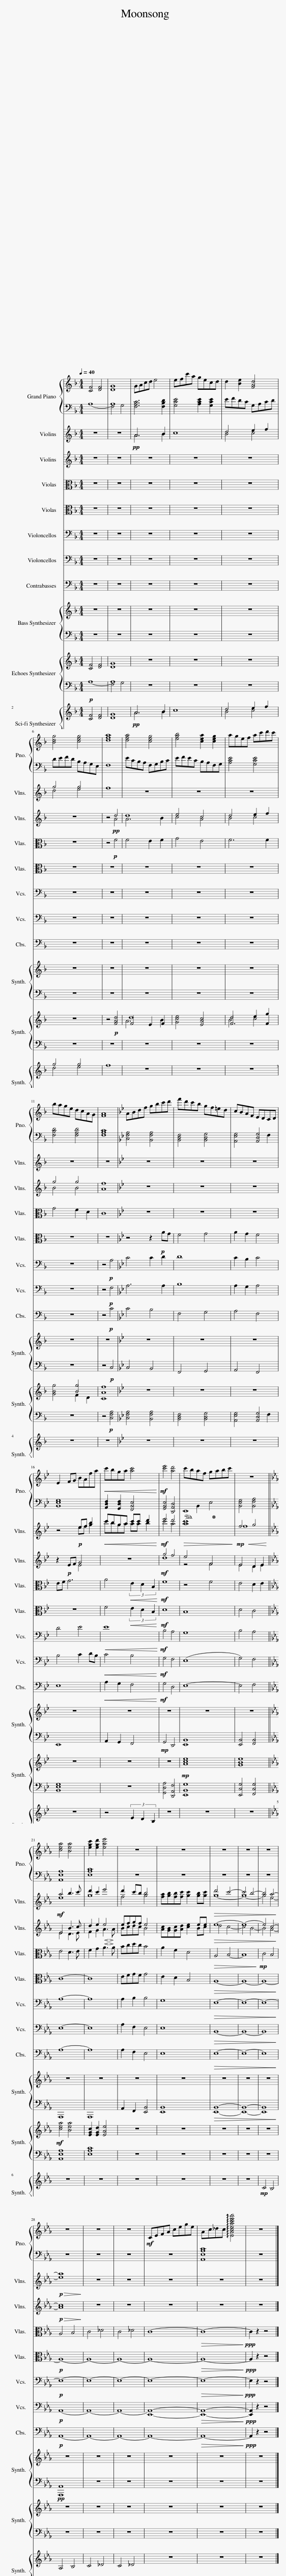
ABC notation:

X:1
%%score { 1 | ( 2 3 ) } ( 4 5 ) ( 6 7 ) 8 9 10 11 12 13 { ( 14 17 18 ) | ( 15 16 ) } { ( 19 22 ) | ( 20 21 ) }
L:1/8
Q:1/4=40
M:4/4
I:linebreak $
K:F
V:1 treble
V:2 bass
V:3 bass
V:4 treble
V:5 treble
V:6 treble
V:7 treble
V:8 alto
V:9 alto
V:10 bass
V:11 bass
V:12 bass transpose=-12
V:13 bass
V:14 treble
V:17 treble
V:18 treble
V:15 bass
V:16 bass
V:19 treble
V:22 treble
V:20 bass
V:21 bass
V:1
 [CF]4 [DF]4 | [DG]8 | GAcd e4 | efc'a gecd | d2 [Be]2 [FAd]4 |$ %5
 [Bdg]4 [ceg]4 | [dfa]8 | [dfa]4 [ceg]4 | [egb]4 [cea]2 [ceg]2 | agef ac'd'c' |$ %10
 bage dcAG | [FA]8 |[K:Bb] ABdf gbc'd' | f'd'c'b gf=ed | cBAF EDCD |$ %15
 E2 FG BAfa |!<(! c'bga [ac']4!<)! |!mf! [c'e']4 [ad']4 | c'baf gabc' | z8 ||$ %20
[K:Eb] [cea]4 [Bea]4 | [egc']2 [egd']2 [eae']4 | z8 | z8 | z8 | %25
 z8 | z8 |$ z8 | z8 | z8 | %30
!mf! CEFA cege | Ac_dc !arpeggio![EAceac'e'a']4 | z8 |] %33
V:2
 A,8- | A,8 | [F,A,C]6 [F,B,D]2 | [G,CE]4 [A,CE]2 [G,CE]2 | EFDC G,A,CD |$ %5
 DEFD B,A,G,E, | F,8 | ECB,A, F,G,B,C | EFEC B,A,F,G, | [A,CE]4 [G,CE]4 |$ %10
 [F,B,D]4 [F,A,D]4 | [F,A,C]8 |[K:Bb] [C,F,A,]4 [B,,F,A,]4 | [B,,D,F,]4 [B,,D,G,]4 | [A,,E,G,]4 [A,,D,G,]4 |$ %15
 [B,,E,G,]8 | [A,,D,F,]2 [G,,D,F,]2 [F,,B,,E,]4 | [G,,B,,E,]4 [D,,A,,D,]4 |!ped! E,,8!ped-up! | [B,,E,G,]4 [B,,F,A,]4 ||$ %20
[K:Eb] [A,,E,A,]8 | [E,A,C]8 | z8 | z8 | z8 | %25
 z8 | z8 |$ z8 | z8 | z8 | %30
 z8 | [A,,E,A,C]8 | z8 |] %33
V:3
 x8 | F,4 G,4 | x8 | x8 | x8 |$ %5
 x8 | x8 | x8 | x8 | x8 |$ %10
 x8 | x8 |[K:Bb] x8 | x8 | x6 F,2 |$ %15
 x8 | x8 | x8 | x2 B,,2 E,4 | x8 ||$ %20
[K:Eb] x8 | x8 | x8 | x8 | x8 | %25
 x8 | x8 |$ x8 | x8 | x8 | %30
 x8 | x8 | x8 |] %33
V:4
 z8 | z8 |!pp! A6 B2 | c8 | d4 e2 f2 |$ %5
 g4 g4 | f8 | z8 | z8 | z8 |$ %10
 z8 | z8 |[K:Bb] z8 | z8 | z8 |$ %15
 z4!p! ef b2 |!<(! c'bga c'c' d'2!<)! |!mf! e'4 d'4 |!>(! c'8!>)! |!mp!!<(! f4 g4!<)! ||$ %20
[K:Eb]!mf! a4 b3 c' | d'2 c'2 e'4 | d'2 c'b b4 | [fa][gb][fb][fc'] [gc']2 [gb][gc'] |!>(! d'4 c'4- | %25
 c'4 b4- | b4 a4-!>)! |$!p!!>(! [ea]8!>)! | z8 | z8 | %30
 z8 | z8 | z8 |] %33
V:5
 x8 | x8 | A6 B2 | x8 | B4 c4 |$ %5
 d4 e4 | x8 | x8 | x8 | x8 |$ %10
 x8 | x8 |[K:Bb] x8 | x8 | x8 |$ %15
 x4 ef g2 | c'bga aa b2 | c'4 a4 | a8 | f8 ||$ %20
[K:Eb] e8 | g8 | f4 g4 | x8 | g8- | %25
 g8- | g4 e4- |$ x8 | x8 | x8 | %30
 x8 | x8 | x8 |] %33
V:6
 z8 | z8 | z8 | z8 | z8 |$ %5
 z8 | z4!pp! d4 | d8 | e4 c4 | d4 e2 f2 |$ %10
 g4 g4 | f8 |[K:Bb] z8 | z8 | z8 |$ %15
 z2!p! EF G4 | z8 |!mf! g4 f4 | e4 F4 | E4 D2 E2 ||$ %20
[K:Eb] E4 B3 c | d2 e2 e4 | efgf e4 | [Ac][GB][Gc][Ad] [ce]2 ee |!>(! e8- | %25
 e8- | e4 c4-!>)! |$!p!!>(! [Ac]8!>)! | z8 | z8 | %30
 z8 | z8 | z8 |] %33
V:7
 x8 | x8 | x8 | x8 | x8 |$ %5
 x8 | x4 A4 | A6 B2 | c4 A4 | B4 c4 |$ %10
 B4 B4 | A8 |[K:Bb] x8 | x8 | x8 |$ %15
 x4 E4 | x8 | d8 | z4 F4 | E4 D2 E2 ||$ %20
[K:Eb] E4 D3 E | F2 G2 A3 A | Bcdc B4 | x6 Bc | d4 c4- | %25
 c4 B4- | B4 A4- |$ x8 | x8 | x8 | %30
 x8 | x8 | x8 |] %33
V:8
 z8 | z8 | z8 | z8 | z8 |$ %5
 z8 | z4!p! F4 | F4 E2 F2 | G4 E4 | F6 F2 |$ %10
 G4 F2 D2 | C8 |[K:Bb] z8 | z8 | z8 |$ %15
 EF G6 | A4!<(! (3E2 D2 B,2!<)! |!mf! F8 | z4 F4 | E4 D2 E2 ||$ %20
[K:Eb] E4 D3 E | F2 G2 A3 A | Bcdc B4 | A2 F2 D4 |!>(! A,4 B,4- | %25
 B,8!>)! |!mp! C4 B,4 |$ A,4 B,4 | C4 _D4 | C4 _D4 | %30
 C8- |!>(! C8-!>)! |!ppp! C2 z2 z4 |] %33
V:9
 z8 | z8 | z8 | z8 | z8 |$ %5
 z8 | z8 | z8 | z8 | z8 |$ %10
 z8 | z8 |[K:Bb] z4 z2!p! AG | F4 G4 | A2 G2 F4 |$ %15
 z8 | F4!<(! (3E2 D2 B,2!<)! |!mf! D8 | B,8 | D4 C4 ||$ %20
[K:Eb] C8- | C8 | EFGF G4 | E2 D2 B,4 |!>(! A,8- | %25
 A,8- | A,8-!>)! |$!p! A,8- | A,8- | A,8- | %30
 A,8- |!>(! A,8-!>)! |!ppp! A,2 z2 z4 |] %33
V:10
 z8 | z8 | z8 | z8 | z8 |$ %5
 z8 | z8 | z8 | z8 | z8 |$ %10
 z8 | z4!p! A,4 |[K:Bb] C4 C2 D2 | D8 | C2 B,2 C4 |$ %15
 D4 E4 |!<(! E8!<)! |!mf! B,4 A,4 | G,8 | B,4 A,4 ||$ %20
[K:Eb] A,8- | A,8 | A,2 B,2 B,4 | G,8 |!>(! E,8- | %25
 E,8- | E,8-!>)! |$!p! E,8- | E,8- | E,8- | %30
 E,8- |!>(! E,8-!>)! |!ppp! E,2 z2 z4 |] %33
V:11
 z8 | z8 | z8 | z8 | z8 |$ %5
 z8 | z8 | z8 | z8 | z8 |$ %10
 z8 | z4!p! F,4 |[K:Bb] A,6 A,2 | B,8 | A,2 G,2 A,4 |$ %15
 B,4 C2 DB, |!<(! C4 B,4!<)! |!mf! G,4 F,4 | (E,8 | G,4) F,4 ||$ %20
[K:Eb] E,8- | E,8 | A,2 F,2 E,4 | E,8 |!>(! B,,8- | %25
 B,,8- | B,,8!>)! |$!p! A,,8- | A,,8- | A,,8- | %30
 [E,,A,,]8- |!>(! [E,,A,,]8-!>)! |!ppp! [E,,A,,]2 z2 z4 |] %33
V:12
 z8 | z8 | z8 | z8 | z8 |$ %5
 z8 | z8 | z8 | z8 | z8 |$ %10
 z8 | z4!p! C4 |[K:Bb] C4 B,4 | F,4 G,4 | A,4 F,4 |$ %15
 E,8 |!<(! A,2 G,2 F,4!<)! |!mf! G,4 D,4 | E,8- | E,4 F,4 ||$ %20
[K:Eb] A,8- | A,8 | A,2 F,2 E,4 | E,8 |!>(! E,8- | %25
 E,8- | E,8!>)! |$!p! A,,8- | A,,8- | A,,8- | %30
 A,,8- |!>(! A,,8-!>)! |!ppp! A,,2 z2 z4 |] %33
V:13
 z8 | z8 | z8 | z8 | z8 |$ %5
 z8 | z8 | z8 | z8 | z8 |$ %10
 z8 | z4!p! C,4 |[K:Bb] C,4 B,,4 | F,,4 G,,4 | A,,4 F,,4 |$ %15
 E,,8 | A,,2 G,,2 F,,4 |!mp! G,,4 D,,4 | [E,,B,,]8 | [E,,B,,]4 [F,,B,,]4 ||$ %20
[K:Eb] A,,,8 | A,,,8 | A,,2 F,,2 [E,,B,,]4 | [E,,B,,]8 |!>(! [E,,B,,]8- | %25
 [E,,B,,]8- | [E,,B,,]8!>)! |$!pp! [A,,,A,,]8 | z8 | z8 | %30
 z8 | z8 | z8 |] %33
V:14
 [CF]4 [DF]4 | [DG]8 | z8 | z8 | z8 |$ %5
 z8 | z4!p! [FAd]4 | d8 | [Gce]4 [EAc]4 | d4 e2 g2 |$ %10
 [GBg]4 [Bg]4 | [CAf]8 |[K:Bb] z8 | z8 | z8 |$ %15
 z8 | z8 | z8 |!mp! [Ace]8 | [GBe]8 ||$ %20
[K:Eb]!mf! [cea]4 [Bea]4 | [EGc]2 [EGd]2 [EAe]4 | z8 | z8 | z8 | %25
 z8 | z8 |$ z8 | z8 | z8 | %30
 z8 | z8 | z8 |] %33
V:15
!p! A,8- | A,8 | z8 | z8 | z8 |$ %5
 z8 | z8 | z8 | z8 | z8 |$ %10
 z8 | z4!p! [C,F,A,]4 |[K:Bb] [C,F,A,]4 [B,,F,A,]4 | [B,,D,F,]4 [B,,D,G,]4 | [A,,E,G,]4 [A,,D,G,]4 |$ %15
 [B,,E,G,]8 | z8 | [G,,D,A,]4 [D,,A,,F,]4 | [E,,B,,G,]8 | [E,,C,G,]4 [F,,C,G,]4 ||$ %20
[K:Eb] [A,,E,A,]8 | [E,A,C]8 | z8 | z8 | z8 | %25
 z8 | z8 |$ z8 | z8 | z8 | %30
 z8 | z8 | z8 |] %33
V:16
 x8 | F,4 G,4 | x8 | x8 | x8 |$ %5
 x8 | x8 | x8 | x8 | x8 |$ %10
 x8 | x8 |[K:Bb] x8 | x8 | x6 F,2 |$ %15
 x8 | x8 | x8 | x8 | x8 ||$ %20
[K:Eb] x8 | x8 | x8 | x8 | x8 | %25
 x8 | x8 |$ x8 | x8 | x8 | %30
 x8 | x8 | x8 |] %33
V:17
 x8 | x8 | x8 | x8 | x8 |$ %5
 x8 | x8 | A6 B2 | x8 | B4 c4 |$ %10
 x4 F2 D2 | x8 |[K:Bb] x8 | x8 | x8 |$ %15
 x8 | x8 | x8 | x8 | x8 ||$ %20
[K:Eb] x8 | x8 | x8 | x8 | x8 | %25
 x8 | x8 |$ x8 | x8 | x8 | %30
 x8 | x8 | x8 |] %33
V:18
 x8 | x8 | x8 | x8 | x8 |$ %5
 x8 | x8 | F4 E2 F2 | x8 | F6 F2 |$ %10
 x8 | x8 |[K:Bb] x8 | x8 | x8 |$ %15
 x8 | x8 | x8 | x8 | x8 ||$ %20
[K:Eb] x8 | x8 | x8 | x8 | x8 | %25
 x8 | x8 |$ x8 | x8 | x8 | %30
 x8 | x8 | x8 |] %33
V:19
 [CF]4 [DF]4 | [DG]8 |!pp! A6 B2 | c8 | d4 e2 f2 |$ %5
 g4 g4 | f8 | z8 | z8 | z8 |$ %10
 z8 | z8 |[K:Bb] z8 | z8 | z8 |$ %15
 z8 | z4!<(! (3E2 D2 B,2!<)! | z8 | z8 | z8 ||$ %20
[K:Eb] z8 | z8 | z8 | z8 | z8 | %25
 z8 |!mp! C4 B,4 |$ A,4 B,4 | C4 _D4 | C4 _D4 | %30
 z8 | z8 | z8 |] %33
V:20
!p! A,8- | A,8 | z8 | z8 | z8 |$ %5
 z8 | z8 | z8 | z8 | z8 |$ %10
 z8 | z8 |[K:Bb] z8 | z8 | z8 |$ %15
 z8 | z4!mp! [F,,B,,E,]4 |!mf! [G,,B,,E,]4 [D,,F,,A,,]4 | [E,,B,,E,]8 | z8 ||$ %20
[K:Eb] z8 | z8 | z8 | [B,,,E,,B,,]8 | [B,,,E,,B,,]8 | %25
 z8 | z8 |$ z8 | z8 | z8 | %30
 z8 | z8 | z8 |] %33
V:21
 x8 | F,4 G,4 | x8 | x8 | x8 |$ %5
 x8 | x8 | x8 | x8 | x8 |$ %10
 x8 | x8 |[K:Bb] x8 | x8 | x8 |$ %15
 x8 | x8 | x8 | x8 | x8 ||$ %20
[K:Eb] x8 | x8 | x8 | x8 | x8 | %25
 x8 | x8 |$ x8 | x8 | x8 | %30
 x8 | x8 | x8 |] %33
V:22
 x8 | x8 | A6 B2 | x8 | B4 c4 |$ %5
 d4 e4 | x8 | x8 | x8 | x8 |$ %10
 x8 | x8 |[K:Bb] x8 | x8 | x8 |$ %15
 x8 | x8 | x8 | x8 | x8 ||$ %20
[K:Eb] x8 | x8 | x8 | x8 | x8 | %25
 x8 | x8 |$ x8 | x8 | x8 | %30
 x8 | x8 | x8 |] %33
